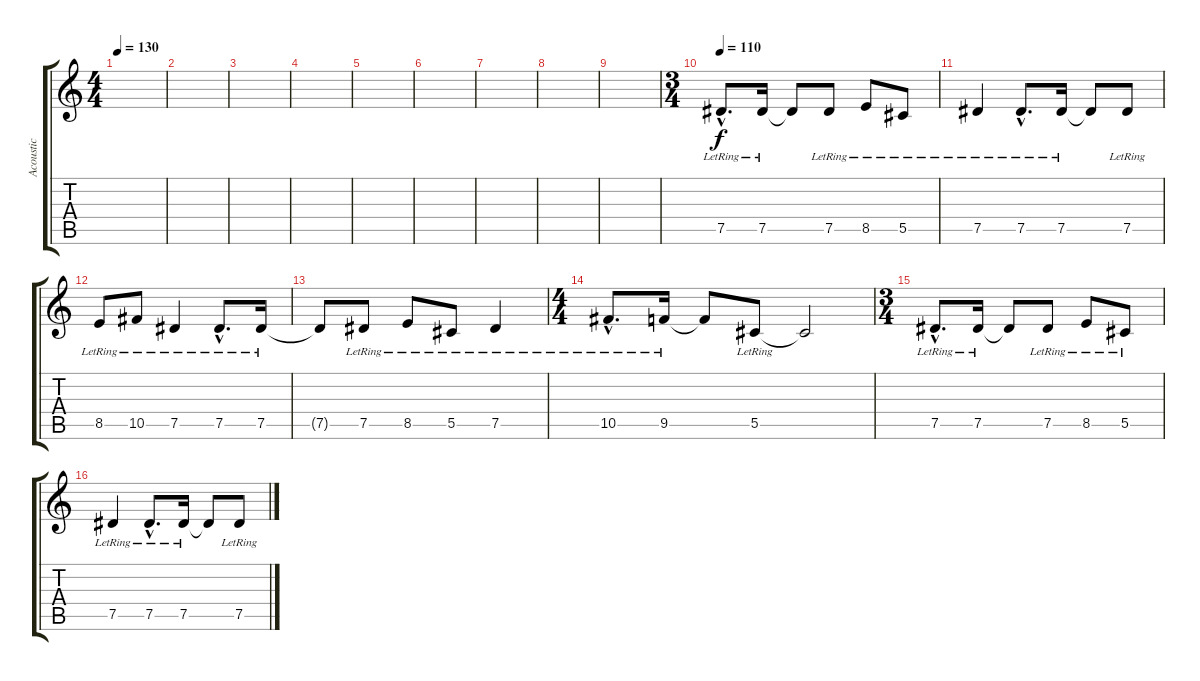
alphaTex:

\track ("Acoustic" "Acoustic") {instrument electricguitarclean}
\staff {score tabs}
\tuning (Eb4 Bb3 Gb3 Db3 Ab2 Eb2) {hide}
\ts (4 4)
\tempo 130
\clef g2
\ks c
|
|
|
|
|
|
|
|
|
\ts (3 4)
\tempo 110
7.5{hac lr}.8{d} 7.5{lr}.16 7.5{t}.8 7.5{lr}.8 8.5{lr}.8 5.5{lr}.8 |
7.5{lr}.4 7.5{hac lr}.8{d} 7.5{lr}.16 7.5{t}.8 7.5{lr}.8 |
8.5{lr}.8 10.5{lr}.8 7.5{lr}.4 7.5{hac lr}.8{d} 7.5{lr}.16 |
7.5{t}.8 7.5{lr}.8 8.5{lr}.8 5.5{lr}.8 7.5{lr}.4 |
\ts (4 4)
10.5{hac lr}.8{d} 9.5{lr}.16 9.5{t}.8 5.5{lr}.8 5.5{t}.2 |
\ts (3 4)
7.5{hac lr}.8{d} 7.5{lr}.16 7.5{t}.8 7.5{lr}.8 8.5{lr}.8 5.5{lr}.8 |
7.5{lr}.4 7.5{hac lr}.8{d} 7.5{lr}.16 7.5{t}.8 7.5{lr}.8
